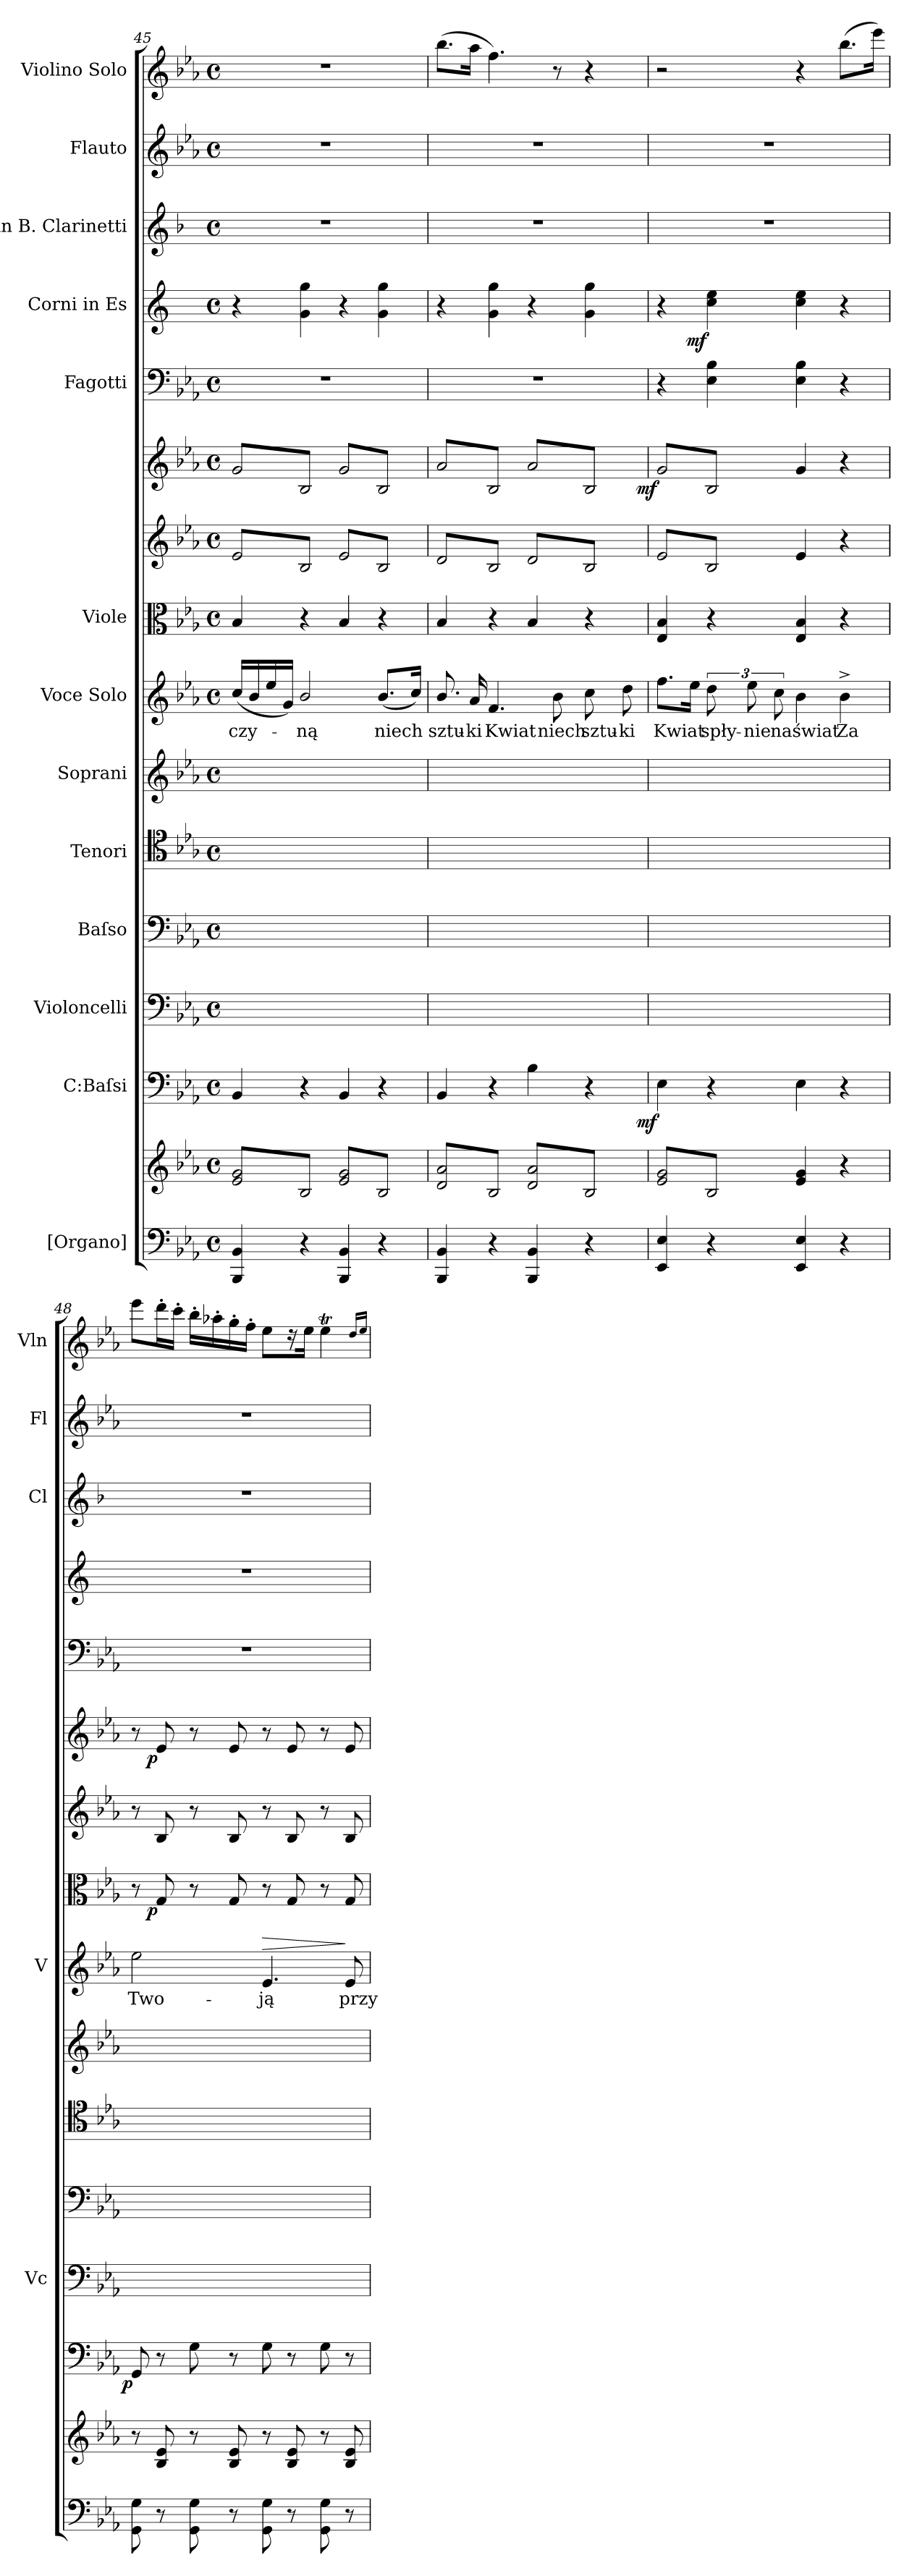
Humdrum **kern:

**kern	**kern	**kern	**dynam	**kern	**kern	**kern	**kern	**kern	**text	**dynam	**kern	**dynam	**kern	**kern	**dynam	**kern	**kern	**dynam	**kern	**kern	**kern
*part15	*part15	*part14	*part14	*part13	*part12	*part11	*part10	*part9	*part9	*part9	*part8	*part8	*part7	*part6	*part6	*part5	*part4	*part4	*part3	*part2	*part1
*staff16	*staff15	*staff14	*staff14	*staff13	*staff12	*staff11	*staff10	*staff9	*staff9	*staff9	*staff8	*staff8	*staff7	*staff6	*staff6	*staff5	*staff4	*staff4	*staff3	*staff2	*staff1
*I"[Organo]	*	*I"C:Baſsi	*	*I"Violoncelli	*I"Baſso	*I"Tenori	*I"Soprani	*I"Voce Solo	*	*	*I"Viole	*	*	*	*	*I"Fagotti	*I"Corni in Es	*	*I"in B. Clarinetti	*I"Flauto	*I"Violino Solo
*	*	*	*	*I'Vc	*	*	*	*I'V	*	*	*	*	*	*	*	*	*	*	*I'Cl	*I'Fl	*I'Vln
*clefF4	*clefG2	*clefF4	*	*clefF4	*clefF4	*clefC4	*clefG2	*clefG2	*	*	*clefC3	*	*clefG2	*clefG2	*	*clefF4	*clefG2	*	*clefG2	*clefG2	*clefG2
*	*	*	*	*	*	*	*	*	*	*	*	*	*	*	*	*	*ITrd5c9	*	*ITrd1c2	*	*
*k[b-e-a-]	*k[b-e-a-]	*k[b-e-a-]	*	*k[b-e-a-]	*k[b-e-a-]	*k[b-e-a-]	*k[b-e-a-]	*k[b-e-a-]	*	*	*k[b-e-a-]	*	*k[b-e-a-]	*k[b-e-a-]	*	*k[b-e-a-]	*k[b-e-a-]	*	*k[b-e-a-]	*k[b-e-a-]	*k[b-e-a-]
*M4/4	*M4/4	*M4/4	*	*M4/4	*M4/4	*M4/4	*M4/4	*M4/4	*	*	*M4/4	*	*M4/4	*M4/4	*	*M4/4	*M4/4	*	*M4/4	*M4/4	*M4/4
*met(c)	*met(c)	*met(c)	*	*met(c)	*met(c)	*met(c)	*met(c)	*met(c)	*	*	*met(c)	*	*met(c)	*met(c)	*	*met(c)	*met(c)	*	*met(c)	*met(c)	*met(c)
=45	=45	=45	=45	=45	=45	=45	=45	=45	=45	=45	=45	=45	=45	=45	=45	=45	=45	=45	=45	=45	=45
*	*tremolo	*	*	*	*	*	*	*	*	*	*	*	*	*	*	*	*	*	*	*	*
*	*	*	*	*	*	*	*	*	*	*	*	*	*tremolo	*	*	*	*	*	*	*	*
*	*	*	*	*	*	*	*	*	*	*	*	*	*	*tremolo	*	*	*	*	*	*	*
4BBB-/ 4BB-/	8e-/ 8g/L	4BB-/	.	4BB-/yy	1ryy	1ryy	1ryy	(16cc/LL	-czy-	.	4B-/	.	8e-/L	8g/L	.	1r	4r	.	1r	1r	1r
.	.	.	.	.	.	.	.	16b-/	.	.	.	.	.	.	.	.	.	.	.	.	.
.	8B-/	.	.	.	.	.	.	16ee-/	.	.	.	.	8B-/	8B-/	.	.	.	.	.	.	.
.	.	.	.	.	.	.	.	16g/JJ)	.	.	.	.	.	.	.	.	.	.	.	.	.
4r	8e-/ 8g/	4r	.	4ryy	.	.	.	2b-/	-ną	.	4r	.	8e-/	8g/	.	.	4B-\ 4b-\	.	.	.	.
.	8B-/J	.	.	.	.	.	.	.	.	.	.	.	8B-/J	8B-/J	.	.	.	.	.	.	.
4BBB-/ 4BB-/	8e-/ 8g/L	4BB-/	.	4BB-/yy	.	.	.	.	.	.	4B-/	.	8e-/L	8g/L	.	.	4r	.	.	.	.
.	8B-/	.	.	.	.	.	.	.	.	.	.	.	8B-/	8B-/	.	.	.	.	.	.	.
4r	8e-/ 8g/	4r	.	4ryy	.	.	.	(8.b-/L	niech	.	4r	.	8e-/	8g/	.	.	4B-\ 4b-\	.	.	.	.
.	8B-/J	.	.	.	.	.	.	.	.	.	.	.	8B-/J	8B-/J	.	.	.	.	.	.	.
.	.	.	.	.	.	.	.	16cc/Jk)	.	.	.	.	.	.	.	.	.	.	.	.	.
=46	=46	=46	=46	=46	=46	=46	=46	=46	=46	=46	=46	=46	=46	=46	=46	=46	=46	=46	=46	=46	=46
4BBB-/ 4BB-/	8d/ 8a-/L	4BB-/	.	4BB-/yy	1ryy	1ryy	1ryy	8.b-/	sztu-	.	4B-/	.	8d/L	8a-/L	.	1r	4r	.	1r	1r	(8.bb-\L
.	8B-/	.	.	.	.	.	.	.	.	.	.	.	8B-/	8B-/	.	.	.	.	.	.	.
.	.	.	.	.	.	.	.	16a-/	-ki	.	.	.	.	.	.	.	.	.	.	.	16aa-\Jk
4r	8d/ 8a-/	4r	.	4ryy	.	.	.	4.f/	Kwiat	.	4r	.	8d/	8a-/	.	.	4B-\ 4b-\	.	.	.	4.ff\)
.	8B-/J	.	.	.	.	.	.	.	.	.	.	.	8B-/J	8B-/J	.	.	.	.	.	.	.
4BBB-/ 4BB-/	8d/ 8a-/L	4B-\	.	4B-\yy	.	.	.	.	.	.	4B-/	.	8d/L	8a-/L	.	.	4r	.	.	.	.
.	8B-/	.	.	.	.	.	.	8b-\	niech	.	.	.	8B-/	8B-/	.	.	.	.	.	.	8r
4r	8d/ 8a-/	4r	.	4ryy	.	.	.	8cc\	sztu-	.	4r	.	8d/	8a-/	.	.	4B-\ 4b-\	.	.	.	4r
.	8B-/J	.	.	.	.	.	.	8dd\	-ki	.	.	.	8B-/J	8B-/J	.	.	.	.	.	.	.
=47	=47	=47	=47	=47	=47	=47	=47	=47	=47	=47	=47	=47	=47	=47	=47	=47	=47	=47	=47	=47	=47
!	!	!	!LO:DY:b:rj	!	!	!	!	!	!	!	!	!	!	!	!LO:DY:rj	!	!	!	!	!	!
4EE-/ 4E-/	8e-/ 8g/L	4E-\	mf	4E-\yy	1ryy	1ryy	1ryy	8.ff\L	Kwiat	.	4E-/ 4B-/	.	8e-/L	8g/L	mf	4r	4r	.	1r	1r	2r
.	8B-/	.	.	.	.	.	.	.	.	.	.	.	8B-/	8B-/	.	.	.	.	.	.	.
.	.	.	.	.	.	.	.	16ee-\Jk	.	.	.	.	.	.	.	.	.	.	.	.	.
!	!	!	!	!	!	!	!	!	!	!	!	!	!	!	!	!	!	!LO:DY:rj	!	!	!
4r	8e-/ 8g/	4r	.	4ryy	.	.	.	12dd\	spły-	.	4r	.	8e-/	8g/	.	4E-\ 4B-\	4e-\ 4g\	mf	.	.	.
.	.	.	.	.	.	.	.	12ee-\	-nie	.	.	.	.	.	.	.	.	.	.	.	.
.	8B-/J	.	.	.	.	.	.	.	.	.	.	.	8B-/J	8B-/J	.	.	.	.	.	.	.
*	*	*	*	*	*	*	*	*	*	*	*	*	*	*Xtremolo	*	*	*	*	*	*	*
*	*	*	*	*	*	*	*	*	*	*	*	*	*Xtremolo	*	*	*	*	*	*	*	*
*	*Xtremolo	*	*	*	*	*	*	*	*	*	*	*	*	*	*	*	*	*	*	*	*
.	.	.	.	.	.	.	.	12cc\	na	.	.	.	.	.	.	.	.	.	.	.	.
4EE-/ 4E-/	4e-/ 4g/	4E-\	.	4E-\yy	.	.	.	4b-\	świat	.	4E-/ 4B-/	.	4e-/	4g/	.	4E-\ 4B-\	4e-\ 4g\	.	.	.	4r
.	.	.	.	.	.	.	.	.	.	.	.	.	.	.	.	.	.	.	.	.	.
4r	4r	4r	.	4ryy	.	.	.	4b-^\	Za	.	4r	.	4r	4r	.	4r	4r	.	.	.	(8.bb-\L
.	.	.	.	.	.	.	.	.	.	.	.	.	.	.	.	.	.	.	.	.	16eee-\Jk)
=48	=48	=48	=48	=48	=48	=48	=48	=48	=48	=48	=48	=48	=48	=48	=48	=48	=48	=48	=48	=48	=48
!	!	!	!LO:DY:b:rj	!	!	!	!	!	!	!	!	!	!	!	!	!	!	!	!	!	!
8GG\ 8G\	8r	8GG/	p	8GG/yy	1ryy	1ryy	1ryy	2ee-\	Two-	.	8r	.	8r	8r	.	1r	1r	.	1r	1r	8eee-\L
!	!	!	!	!	!	!	!	!	!	!	!	!LO:DY:rj	!	!	!LO:DY:rj	!	!	!	!	!	!
8r	8B-/ 8e-/	8r	.	8ryy	.	.	.	.	.	.	8G/	p	8B-/	8e-/	p	.	.	.	.	.	16ddd'\L
.	.	.	.	.	.	.	.	.	.	.	.	.	.	.	.	.	.	.	.	.	16ccc'\JJ
8GG\ 8G\	8r	8G\	.	8G\yy	.	.	.	.	.	.	8r	.	8r	8r	.	.	.	.	.	.	16bb-'\LL
.	.	.	.	.	.	.	.	.	.	.	.	.	.	.	.	.	.	.	.	.	16aa-X'\
8r	8B-/ 8e-/	8r	.	8ryy	.	.	.	.	.	.	8G/	.	8B-/	8e-/	.	.	.	.	.	.	16gg'\
.	.	.	.	.	.	.	.	.	.	.	.	.	.	.	.	.	.	.	.	.	16ff'\JJ
!	!	!	!	!	!	!	!	!	!	!LO:HP:a	!	!	!	!	!	!	!	!	!	!	!
8GG\ 8G\	8r	8G\	.	8G\yy	.	.	.	4.e-/	-ją	>	8r	.	8r	8r	.	.	.	.	.	.	8ee-\L
8r	8B-/ 8e-/	8r	.	8ryy	.	.	.	.	.	.	8G/	.	8B-/	8e-/	.	.	.	.	.	.	16r
.	.	.	.	.	.	.	.	.	.	.	.	.	.	.	.	.	.	.	.	.	16ee-\Jk
8GG\ 8G\	8r	8G\	.	8G\yy	.	.	.	.	.	.	8r	.	8r	8r	.	.	.	.	.	.	4ee-T\
8r	8B-/ 8e-/	8r	.	8ryy	.	.	.	8e-/	przy-	]	8G/	.	8B-/	8e-/	.	.	.	.	.	.	.
.	.	.	.	.	.	.	.	.	.	.	.	.	.	.	.	.	.	.	.	.	16qqdd/LL
.	.	.	.	.	.	.	.	.	.	.	.	.	.	.	.	.	.	.	.	.	16qqee-/JJ
=	=	=	=	=	=	=	=	=	=	=	=	=	=	=	=	=	=	=	=	=	=
*-	*-	*-	*-	*-	*-	*-	*-	*-	*-	*-	*-	*-	*-	*-	*-	*-	*-	*-	*-	*-	*-
